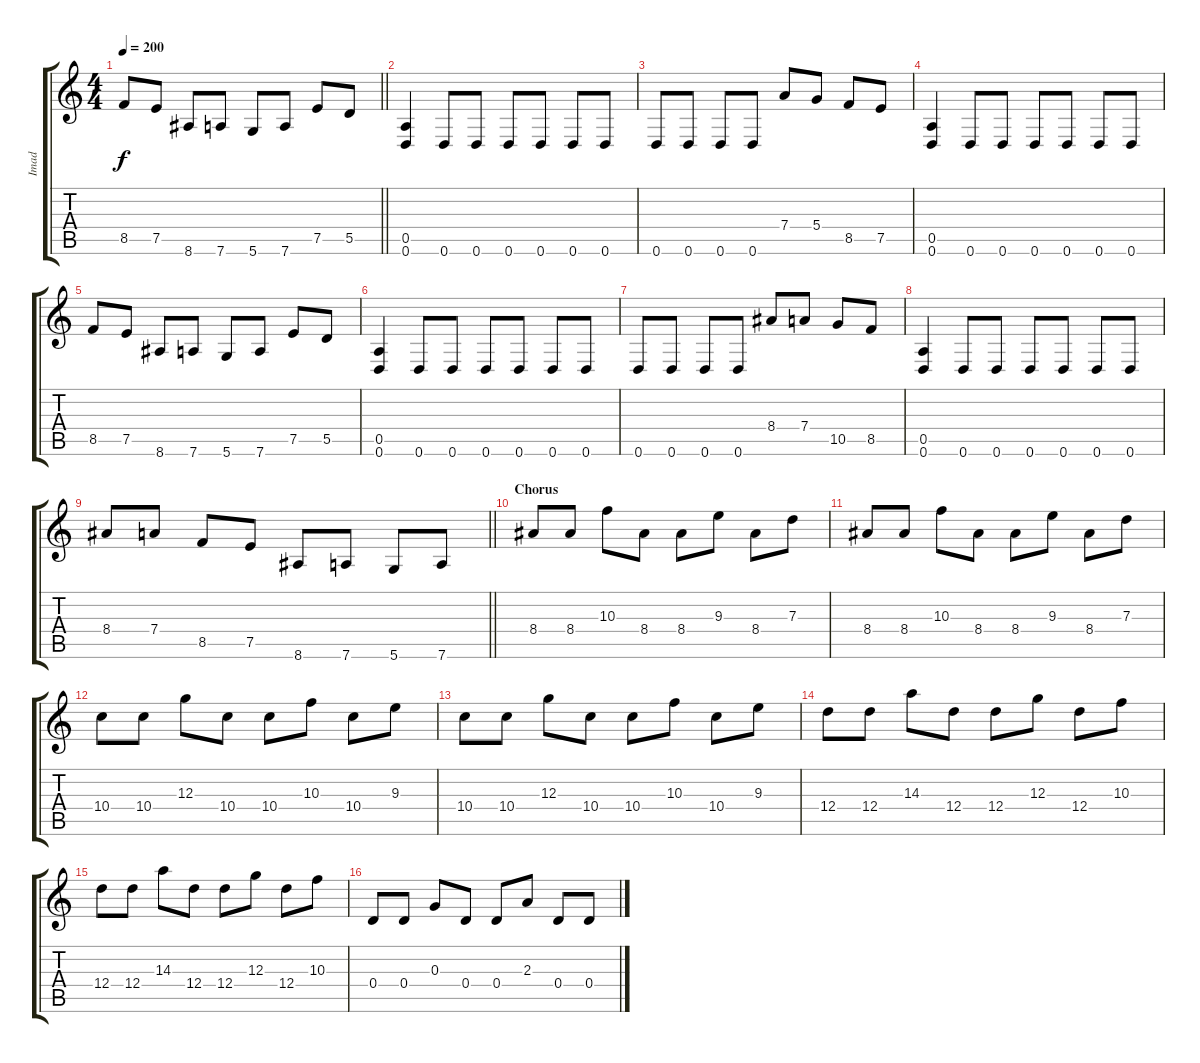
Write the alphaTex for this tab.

\track ("Imad" "Imad") {instrument distortionguitar}
\staff {score tabs}
\tuning (E4 B3 G3 D3 A2 D2) {hide}
\ts (4 4)
\tempo 200
\clef g2
\barLineRight lightlight
\ks c
8.5.8{dy f} 7.5.8 8.6.8 7.6.8 5.6.8 7.6.8 7.5.8 5.5.8 |
\section ("" "")
(0.5 0.6).4 0.6.8 0.6.8 0.6.8 0.6.8 0.6.8 0.6.8 |
0.6.8 0.6.8 0.6.8 0.6.8 7.4.8 5.4.8 8.5.8 7.5.8 |
(0.5 0.6).4 0.6.8 0.6.8 0.6.8 0.6.8 0.6.8 0.6.8 |
8.5.8 7.5.8 8.6.8 7.6.8 5.6.8 7.6.8 7.5.8 5.5.8 |
(0.5 0.6).4 0.6.8 0.6.8 0.6.8 0.6.8 0.6.8 0.6.8 |
0.6.8 0.6.8 0.6.8 0.6.8 8.4.8 7.4.8 10.5.8 8.5.8 |
(0.5 0.6).4 0.6.8 0.6.8 0.6.8 0.6.8 0.6.8 0.6.8 |
\barLineRight lightlight
8.4.8 7.4.8 8.5.8 7.5.8 8.6.8 7.6.8 5.6.8 7.6.8 |
\section ("" "Chorus")
8.4.8 8.4.8 10.3.8 8.4.8 8.4.8 9.3.8 8.4.8 7.3.8 |
8.4.8 8.4.8 10.3.8 8.4.8 8.4.8 9.3.8 8.4.8 7.3.8 |
10.4.8 10.4.8 12.3.8 10.4.8 10.4.8 10.3.8 10.4.8 9.3.8 |
10.4.8 10.4.8 12.3.8 10.4.8 10.4.8 10.3.8 10.4.8 9.3.8 |
12.4.8 12.4.8 14.3.8 12.4.8 12.4.8 12.3.8 12.4.8 10.3.8 |
12.4.8 12.4.8 14.3.8 12.4.8 12.4.8 12.3.8 12.4.8 10.3.8 |
0.4.8 0.4.8 0.3.8 0.4.8 0.4.8 2.3.8 0.4.8 0.4.8
